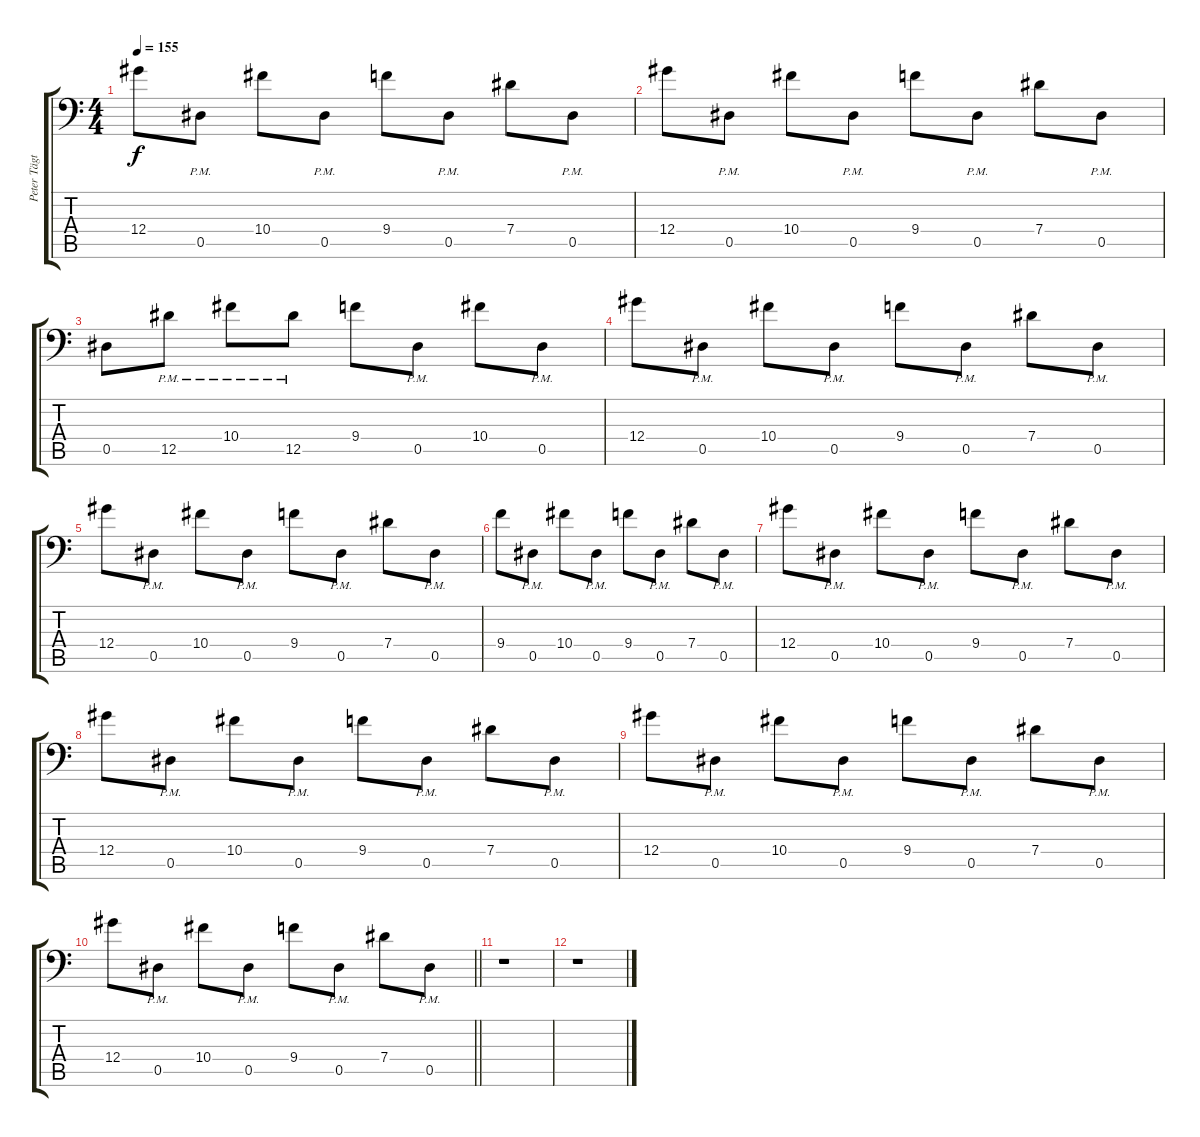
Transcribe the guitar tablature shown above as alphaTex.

\track ("Peter Tägtgren (Lead 1)" "Peter Tägt") {instrument distortionguitar}
\staff {score tabs}
\tuning (Bb3 F3 Db3 Ab2 Eb2 Bb1) {hide}
\ts (4 4)
\tempo 155
\clef f4
\ks c
12.4.8{dy f} 0.5{pm}.8 10.4.8 0.5{pm}.8 9.4.8 0.5{pm}.8 7.4.8 0.5{pm}.8 |
12.4.8 0.5{pm}.8 10.4.8 0.5{pm}.8 9.4.8 0.5{pm}.8 7.4.8 0.5{pm}.8 |
0.5.8 12.5{pm}.8 10.4{pm}.8 12.5{pm}.8 9.4.8 0.5{pm}.8 10.4.8 0.5{pm}.8 |
12.4.8 0.5{pm}.8 10.4.8 0.5{pm}.8 9.4.8 0.5{pm}.8 7.4.8 0.5{pm}.8 |
12.4.8 0.5{pm}.8 10.4.8 0.5{pm}.8 9.4.8 0.5{pm}.8 7.4.8 0.5{pm}.8 |
9.4.8 0.5{pm}.8 10.4.8 0.5{pm}.8 9.4.8 0.5{pm}.8 7.4.8 0.5{pm}.8 |
12.4.8 0.5{pm}.8 10.4.8 0.5{pm}.8 9.4.8 0.5{pm}.8 7.4.8 0.5{pm}.8 |
12.4.8 0.5{pm}.8 10.4.8 0.5{pm}.8 9.4.8 0.5{pm}.8 7.4.8 0.5{pm}.8 |
12.4.8 0.5{pm}.8 10.4.8 0.5{pm}.8 9.4.8 0.5{pm}.8 7.4.8 0.5{pm}.8 |
\barLineRight lightlight
12.4.8 0.5{pm}.8 10.4.8 0.5{pm}.8 9.4.8 0.5{pm}.8 7.4.8 0.5{pm}.8 |
r.1 |
r.1
